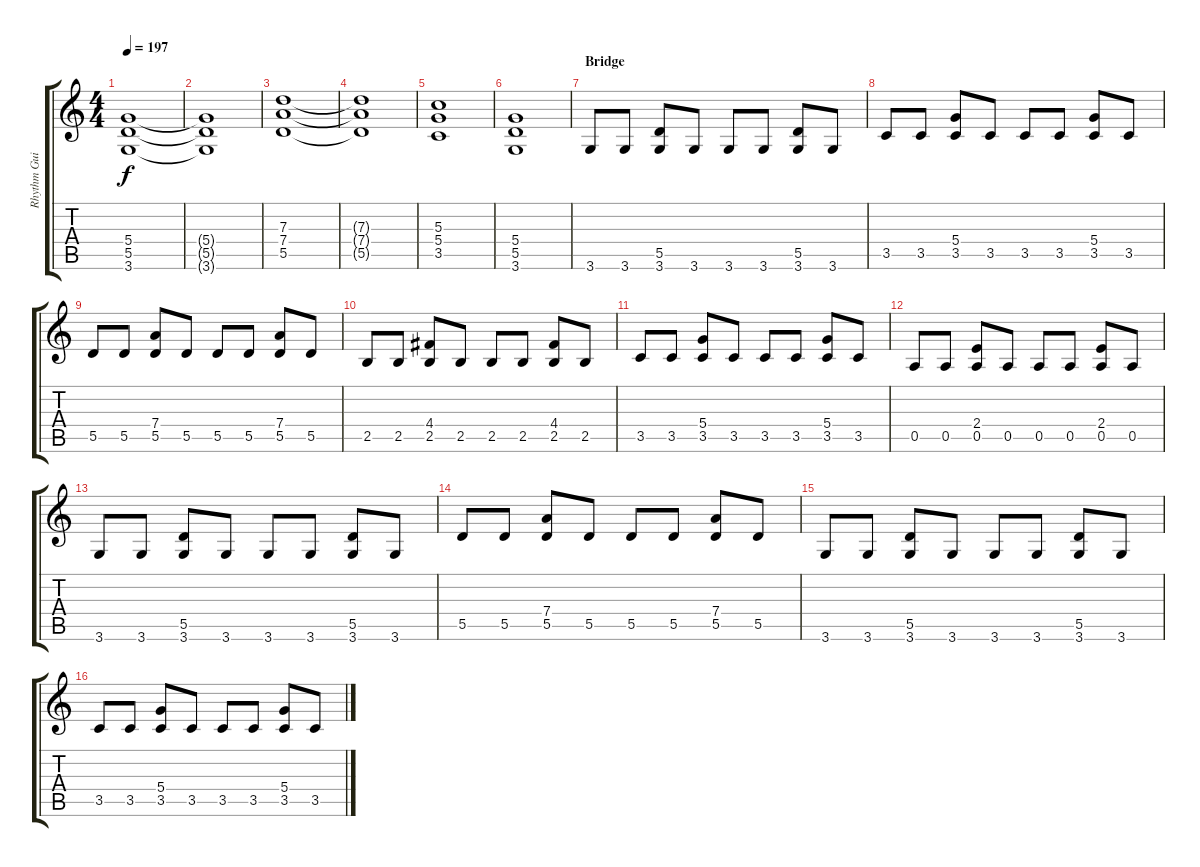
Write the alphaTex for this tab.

\track ("Rhythm Guitar 1" "Rhythm Gui") {instrument overdrivenguitar}
\staff {score tabs}
\tuning (E4 B3 G3 D3 A2 E2) {hide}
\ts (4 4)
\tempo 197
\clef g2
\ks c
(5.4 5.5 3.6).1{dy f} |
(5.4{t} 5.5{t} 3.6{t}).1 |
(7.3 7.4 5.5).1 |
(7.3{t} 7.4{t} 5.5{t}).1 |
(5.3 5.4 3.5).1 |
(5.4 5.5 3.6).1 |
\section ("" "Bridge")
3.6.8 3.6.8 (5.5 3.6).8 3.6.8 3.6.8 3.6.8 (5.5 3.6).8 3.6.8 |
3.5.8 3.5.8 (5.4 3.5).8 3.5.8 3.5.8 3.5.8 (5.4 3.5).8 3.5.8 |
5.5.8 5.5.8 (7.4 5.5).8 5.5.8 5.5.8 5.5.8 (7.4 5.5).8 5.5.8 |
2.5.8 2.5.8 (4.4 2.5).8 2.5.8 2.5.8 2.5.8 (4.4 2.5).8 2.5.8 |
3.5.8 3.5.8 (5.4 3.5).8 3.5.8 3.5.8 3.5.8 (5.4 3.5).8 3.5.8 |
0.5.8 0.5.8 (2.4 0.5).8 0.5.8 0.5.8 0.5.8 (2.4 0.5).8 0.5.8 |
3.6.8 3.6.8 (5.5 3.6).8 3.6.8 3.6.8 3.6.8 (5.5 3.6).8 3.6.8 |
5.5.8 5.5.8 (7.4 5.5).8 5.5.8 5.5.8 5.5.8 (7.4 5.5).8 5.5.8 |
3.6.8 3.6.8 (5.5 3.6).8 3.6.8 3.6.8 3.6.8 (5.5 3.6).8 3.6.8 |
3.5.8 3.5.8 (5.4 3.5).8 3.5.8 3.5.8 3.5.8 (5.4 3.5).8 3.5.8
